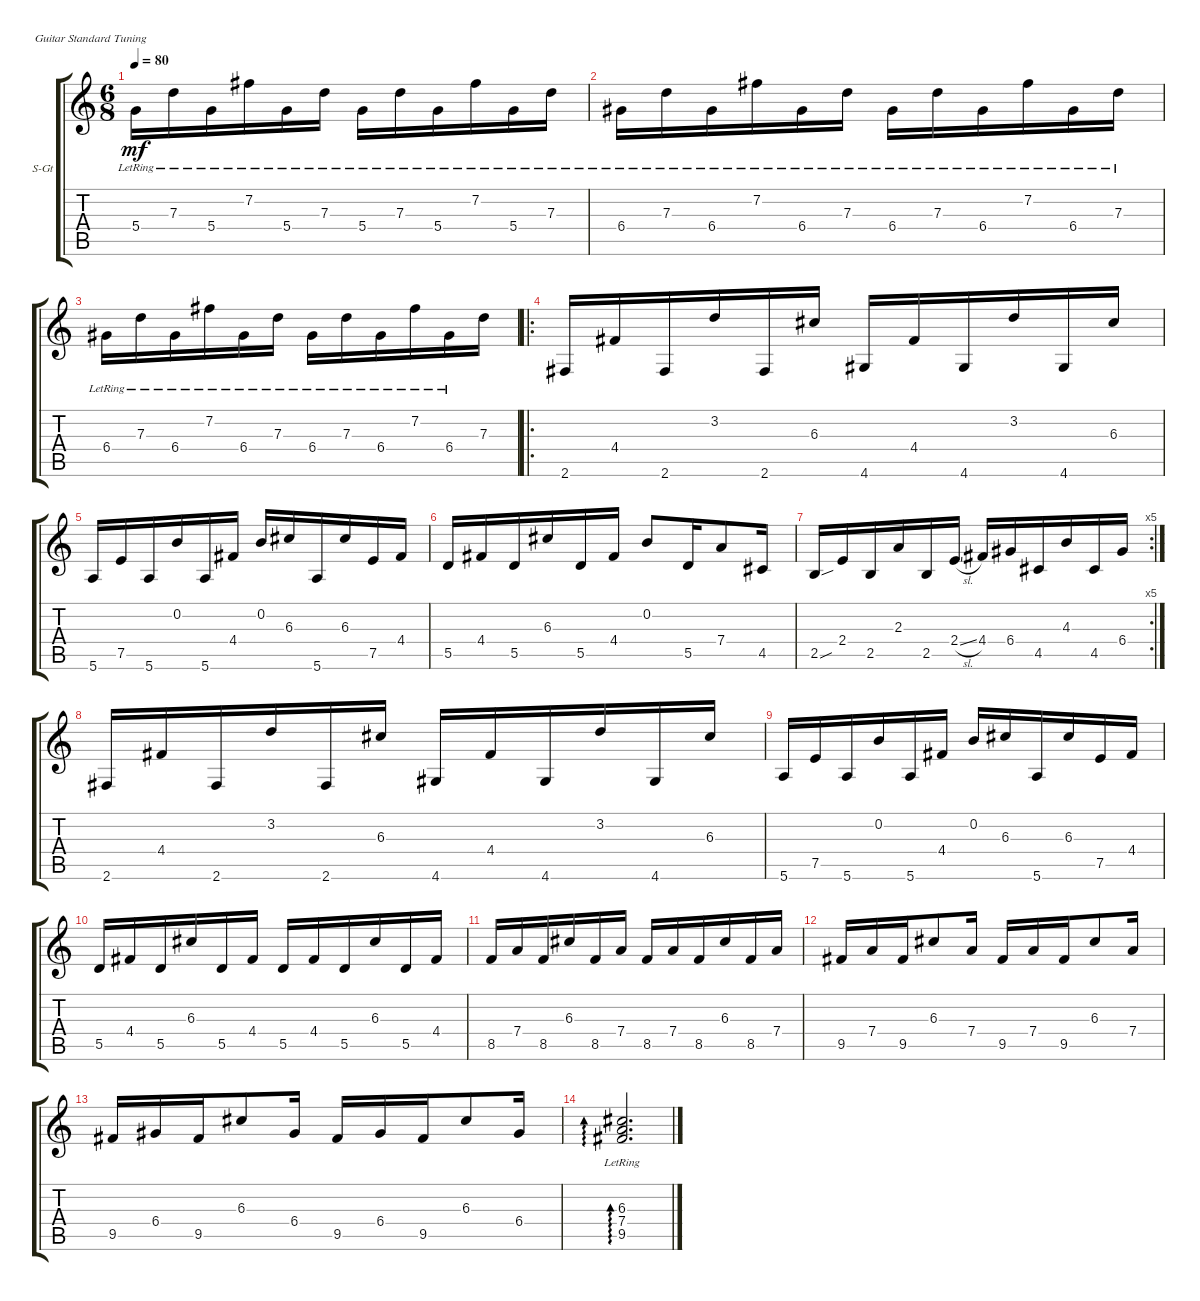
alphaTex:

\defaultSystemsLayout 4
\bracketExtendMode groupsimilarinstruments
\firstSystemTrackNameOrientation horizontal
\otherSystemsTrackNameOrientation horizontal
\track ("Steel Guitar" "S-Gt") {instrument acousticguitarsteel}
\staff {score tabs}
\tuning (E4 B3 G3 D3 A2 E2)
\ts (6 8)
\tempo 80
\clef g2
\ks c
5.4{lr}.16{dy mf} 7.3{lr}.16 5.4{lr}.16 7.2{lr}.16 5.4{lr}.16 7.3{lr}.16 5.4{lr}.16 7.3{lr}.16 5.4{lr}.16 7.2{lr}.16 5.4{lr}.16 7.3{lr}.16 |
6.4{lr}.16 7.3{lr}.16 6.4{lr}.16 7.2{lr}.16 6.4{lr}.16 7.3{lr}.16 6.4{lr}.16 7.3{lr}.16 6.4{lr}.16 7.2{lr}.16 6.4{lr}.16 7.3{lr}.16 |
6.4{lr}.16 7.3{lr}.16 6.4{lr}.16 7.2{lr}.16 6.4{lr}.16 7.3{lr}.16 6.4{lr}.16 7.3{lr}.16 6.4{lr}.16 7.2{lr}.16 6.4{lr}.16 7.3.16 |
\ro
2.6.16 4.4.16 2.6.16 3.2.16 2.6.16 6.3.16 4.6.16 4.4.16 4.6.16 3.2.16 4.6.16 6.3.16 |
5.6.16 7.5.16 5.6.16 0.2.16 5.6.16 4.4.16 0.2.16 6.3.16 5.6.16 6.3.16 7.5.16 4.4.16 |
5.5.16 4.4.16 5.5.16 6.3.16 5.5.16 4.4.16 0.2.8 5.5.16 7.4.8 4.5.16 |
\rc 5
2.5{sou}.16 2.4.16 2.5.16 2.3.16 2.5.16 2.4{sl}.16 4.4.16 6.4.16 4.5.16 4.3.16 4.5.16 6.4.16 |
2.6.16 4.4.16 2.6.16 3.2.16 2.6.16 6.3.16 4.6.16 4.4.16 4.6.16 3.2.16 4.6.16 6.3.16 |
5.6.16 7.5.16 5.6.16 0.2.16 5.6.16 4.4.16 0.2.16 6.3.16 5.6.16 6.3.16 7.5.16 4.4.16 |
5.5.16 4.4.16 5.5.16 6.3.16 5.5.16 4.4.16 5.5.16 4.4.16 5.5.16 6.3.16 5.5.16 4.4.16 |
8.5.16 7.4.16 8.5.16 6.3.16 8.5.16 7.4.16 8.5.16 7.4.16 8.5.16 6.3.16 8.5.16 7.4.16 |
9.5.16 7.4.16 9.5.16 6.3.8 7.4.16 9.5.16 7.4.16 9.5.16 6.3.8 7.4.16 |
9.5.16 6.4.16 9.5.16 6.3.8 6.4.16 9.5.16 6.4.16 9.5.16 6.3.8 6.4.16 |
(9.5 7.4 6.3{lr}).2{d ad 30}
